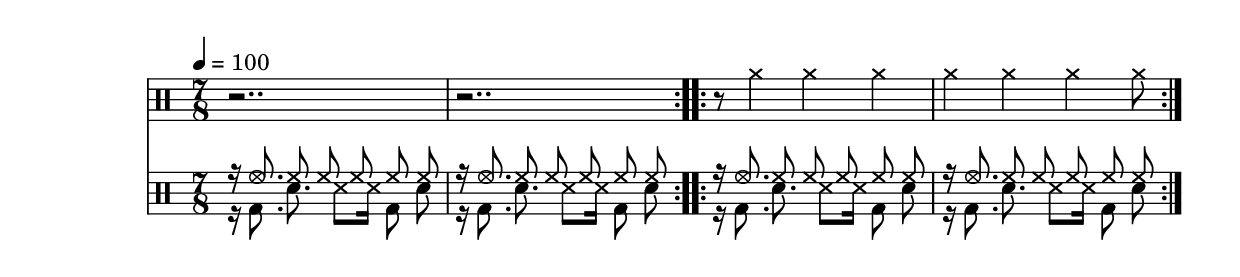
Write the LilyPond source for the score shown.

Drums = <<
  \new DrumStaff {
    \tempo 4 = 100
    \time 7/8
    \repeat volta 2 {
      \drummode <<
        \new DrumVoice { \repeat unfold 2 { r2.. | } }
      >>
    }
    \repeat volta 2 {
      \drummode <<
        \new DrumVoice {
          r8 cymr4 cymr cymr |
          cymr4 cymr cymr cymr8 |
        }
      >>
    }
  }
  \new DrumStaff {
    \tempo 4 = 100
    \time 7/8
    \repeat volta 2 {
      \drummode <<
        \new DrumVoice { \voiceOne
          \repeat unfold 2 { r16 hhho8. hh8 hh hh hh hh | }
        }
        \new DrumVoice { \voiceTwo
          \repeat unfold 2 { r16 bd8. sn ss8 ss16 bd8 sn8 | }
        }
      >>
    }
    \repeat volta 2 {
      \drummode <<
        \new DrumVoice { \voiceOne
          \repeat unfold 2 { r16 hhho8. hh8 hh hh hh hh | }
        }
        \new DrumVoice { \voiceTwo
          \repeat unfold 2 { r16 bd8. sn ss8 ss16 bd8 sn8 | }
        }
      >>
    }
  }
>>

\score {
  \Drums
  \layout {}
}
\score {
  \unfoldRepeats \repeat unfold 2 { \Drums }
  \midi {}
}
